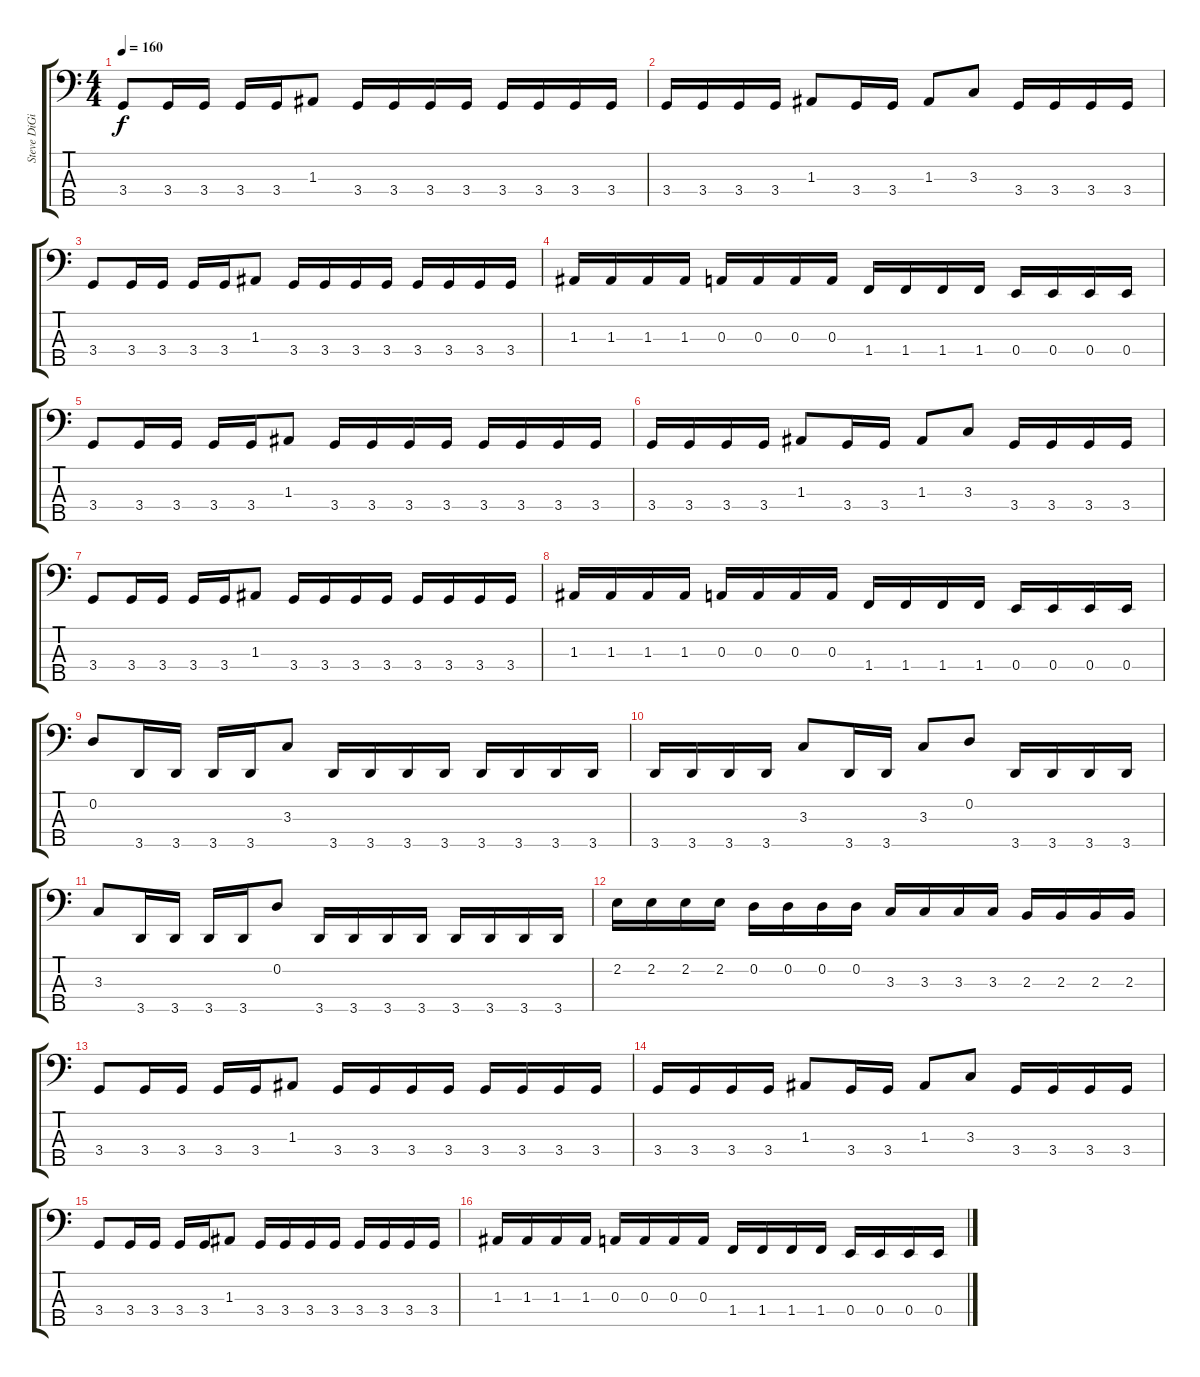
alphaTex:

\track ("Steve DiGiorgio" "Steve DiGi") {instrument electricbassfinger}
\staff {score tabs}
\tuning (G2 D2 A1 E1 B0) {hide}
\ts (4 4)
\tempo 160
\clef f4
\ks c
3.4.8{dy f instrument electricbassfinger} 3.4.16 3.4.16 3.4.16 3.4.16 1.3.8 3.4.16 3.4.16 3.4.16 3.4.16 3.4.16 3.4.16 3.4.16 3.4.16 |
3.4.16 3.4.16 3.4.16 3.4.16 1.3.8 3.4.16 3.4.16 1.3.8 3.3.8 3.4.16 3.4.16 3.4.16 3.4.16 |
3.4.8 3.4.16 3.4.16 3.4.16 3.4.16 1.3.8 3.4.16 3.4.16 3.4.16 3.4.16 3.4.16 3.4.16 3.4.16 3.4.16 |
1.3.16 1.3.16 1.3.16 1.3.16 0.3.16 0.3.16 0.3.16 0.3.16 1.4.16 1.4.16 1.4.16 1.4.16 0.4.16 0.4.16 0.4.16 0.4.16 |
3.4.8 3.4.16 3.4.16 3.4.16 3.4.16 1.3.8 3.4.16 3.4.16 3.4.16 3.4.16 3.4.16 3.4.16 3.4.16 3.4.16 |
3.4.16 3.4.16 3.4.16 3.4.16 1.3.8 3.4.16 3.4.16 1.3.8 3.3.8 3.4.16 3.4.16 3.4.16 3.4.16 |
3.4.8 3.4.16 3.4.16 3.4.16 3.4.16 1.3.8 3.4.16 3.4.16 3.4.16 3.4.16 3.4.16 3.4.16 3.4.16 3.4.16 |
1.3.16 1.3.16 1.3.16 1.3.16 0.3.16 0.3.16 0.3.16 0.3.16 1.4.16 1.4.16 1.4.16 1.4.16 0.4.16 0.4.16 0.4.16 0.4.16 |
0.2.8 3.5.16 3.5.16 3.5.16 3.5.16 3.3.8 3.5.16 3.5.16 3.5.16 3.5.16 3.5.16 3.5.16 3.5.16 3.5.16 |
3.5.16 3.5.16 3.5.16 3.5.16 3.3.8 3.5.16 3.5.16 3.3.8 0.2.8 3.5.16 3.5.16 3.5.16 3.5.16 |
3.3.8 3.5.16 3.5.16 3.5.16 3.5.16 0.2.8 3.5.16 3.5.16 3.5.16 3.5.16 3.5.16 3.5.16 3.5.16 3.5.16 |
2.2.16 2.2.16 2.2.16 2.2.16 0.2.16 0.2.16 0.2.16 0.2.16 3.3.16 3.3.16 3.3.16 3.3.16 2.3.16 2.3.16 2.3.16 2.3.16 |
3.4.8 3.4.16 3.4.16 3.4.16 3.4.16 1.3.8 3.4.16 3.4.16 3.4.16 3.4.16 3.4.16 3.4.16 3.4.16 3.4.16 |
3.4.16 3.4.16 3.4.16 3.4.16 1.3.8 3.4.16 3.4.16 1.3.8 3.3.8 3.4.16 3.4.16 3.4.16 3.4.16 |
3.4.8 3.4.16 3.4.16 3.4.16 3.4.16 1.3.8 3.4.16 3.4.16 3.4.16 3.4.16 3.4.16 3.4.16 3.4.16 3.4.16 |
1.3.16 1.3.16 1.3.16 1.3.16 0.3.16 0.3.16 0.3.16 0.3.16 1.4.16 1.4.16 1.4.16 1.4.16 0.4.16 0.4.16 0.4.16 0.4.16
